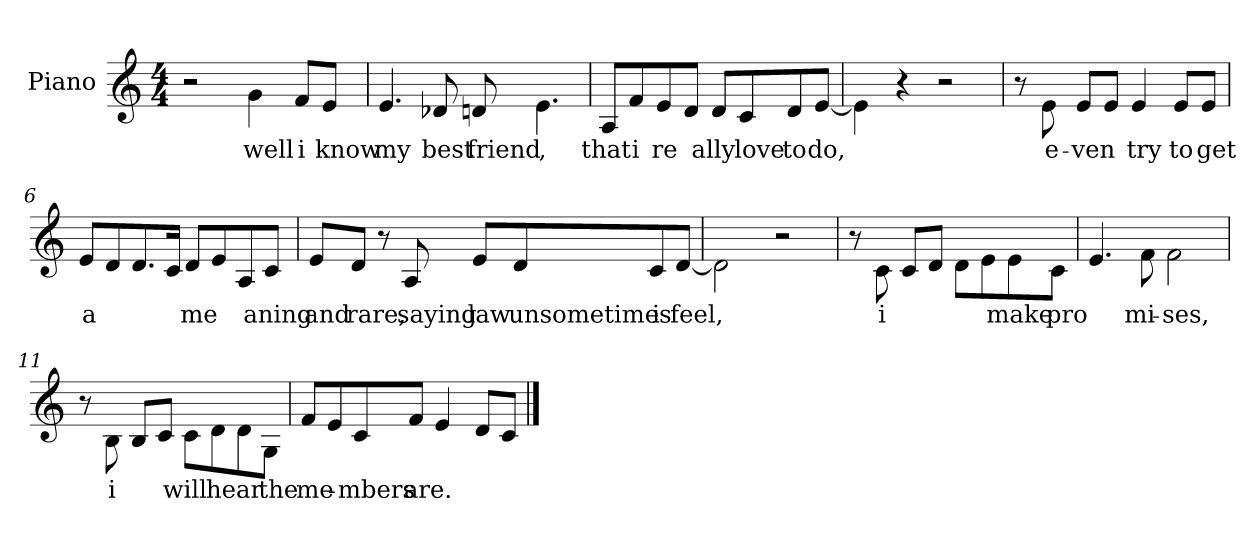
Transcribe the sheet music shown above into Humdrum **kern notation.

**kern	**text
*part1	*part1
*staff1	*staff1
*I"Piano	*
*I'Pno.	*
*clefG2	*
*k[]	*
*M4/4	*
=1	=1
2r	.
4g\	well
8f/L	i
8e/J	know
=2	=2
4.e/	my
8d-X/	best
8dn/	friend
4.e\	-,
=3	=3
8A/L	that
8f/	i
8e/	re-
8d/J	--
8d/L	-ally
8c/	love
8d/	to
[8e/J	do,
=4	=4
4e\]	.
4r	.
2r	.
=5	=5
8r	.
8e\	e-
8e/L	-ven
8e/J	--
4e/	try
8e/L	to
8e/J	get
=6	=6
8e/L	a
8d/	--
8.d/	--
16c/Jk	--
8d/L	me-
8e/	--
8A/	--
8c/J	-aning
=7	=7
8e/L	and
8d/J	rare,
8r	.
8A/	saying
8e/L	law
8d/	unsometimes
8c/	i
[8d/J	feel,
=8	=8
2d\]	.
2r	.
=9	=9
8r	.
8c\	i
8c/L	--
8d/J	.
8d\L	--
8e\	--
8e\	make
8c\J	pro-
=10	=10
4.e/	--
8f\	mi-
2f\	-ses,
=11	=11
8r	.
8B\	i
8B/L	--
8c/J	.
8c\L	will
8d\	hear
8d\	--
8G\J	the
=12	=12
8f/L	me-
8e/	.
8c/	-mbers
8f/J	are.
4e/	.
8d/L	.
8c/J	.
==	==
*-	*-
